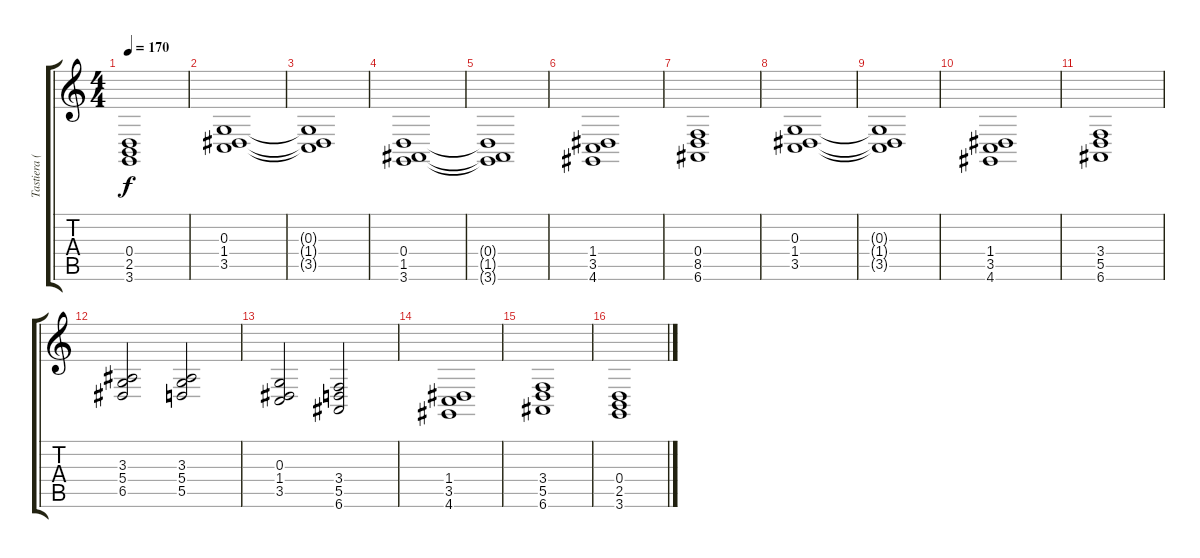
\track ("Tastiera (Menno)" "Tastiera (") {instrument lead2sawtooth}
\staff {score tabs}
\tuning (E4 B3 G3 D3 A2 E2) {hide}
\ts (4 4)
\tempo 170
\clef g2
\ks c
(0.4 2.5 3.6).1{dy f} |
(0.3 1.4 3.5).1 |
(0.3{t} 1.4{t} 3.5{t}).1 |
(0.4 1.5 3.6).1 |
(0.4{t} 1.5{t} 3.6{t}).1 |
(1.4 3.5 4.6).1 |
(0.4 8.5 6.6).1 |
(0.3 1.4 3.5).1 |
(0.3{t} 1.4{t} 3.5{t}).1 |
(1.4 3.5 4.6).1 |
(3.4 5.5 6.6).1 |
(3.3 5.4 6.5).2 (3.3 5.4 5.5).2 |
(0.3 1.4 3.5).2 (3.4 5.5 6.6).2 |
(1.4 3.5 4.6).1 |
(3.4 5.5 6.6).1 |
(0.4 2.5 3.6).1
